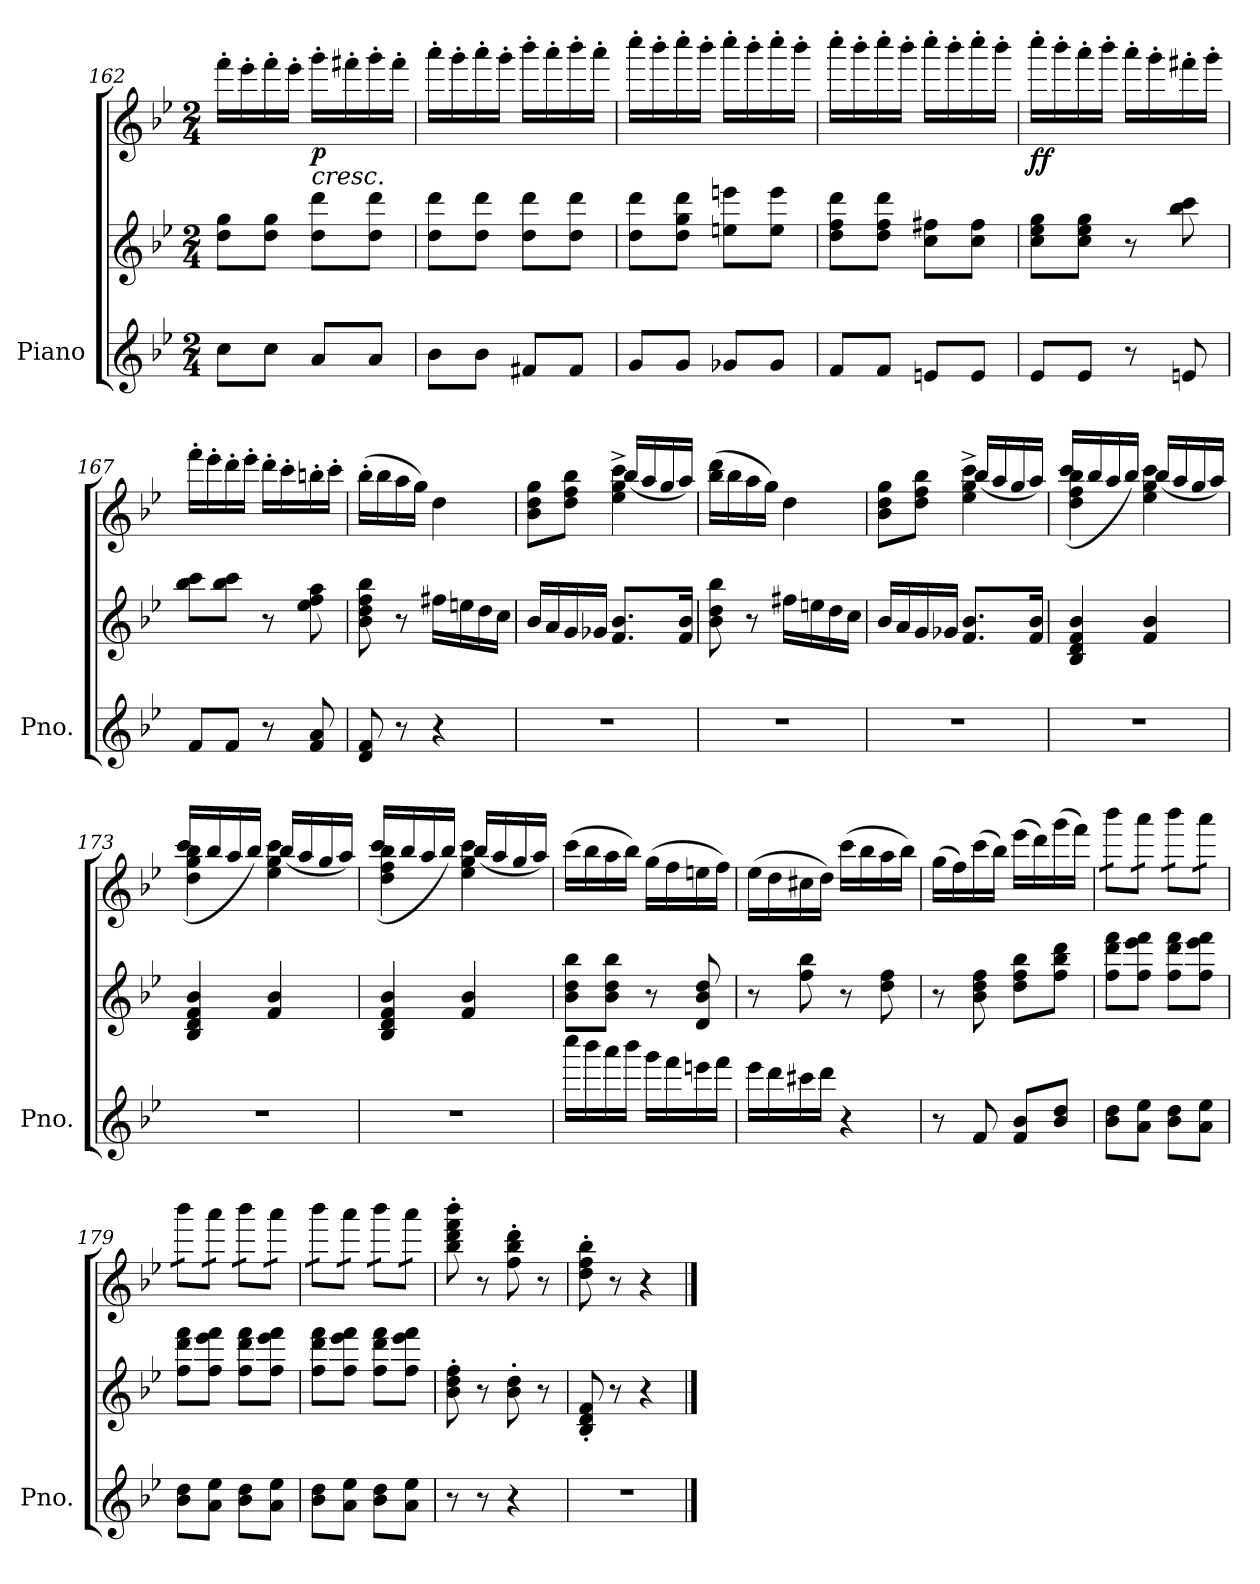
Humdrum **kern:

**kern	**kern	**kern	**dynam
*part1	*part1	*part1	*part1
*staff3	*staff2	*staff1	*staff1/2/3
*I"Piano	*	*	*
*I'Pno.	*	*	*
*clefG2	*clefG2	*clefG2	*
*k[b-e-]	*k[b-e-]	*k[b-e-]	*
*M2/4	*M2/4	*M2/4	*
=162	=162	=162	=162
8cc\L	8dd\ 8gg\L	16fff'\LL	.
.	.	16eee-'\	.
8cc\J	8dd\ 8gg\J	16fff'\	.
.	.	16eee-'\JJ	.
!	!	!LO:TX:b:i:t=cresc.	!
!	!	!	!LO:DY:b
8a/L	8dd\ 8ddd\L	16ggg'\LL	p
.	.	16fff#X'\	.
8a/J	8dd\ 8ddd\J	16ggg'\	.
.	.	16fff#'\JJ	.
=163	=163	=163	=163
8b-\L	8dd\ 8ddd\L	16aaa'\LL	.
.	.	16ggg'\	.
8b-\J	8dd\ 8ddd\J	16aaa'\	.
.	.	16ggg'\JJ	.
8f#X/L	8dd\ 8ddd\L	16bbb-'\LL	.
.	.	16aaa'\	.
8f#/J	8dd\ 8ddd\J	16bbb-'\	.
.	.	16aaa'\JJ	.
=164	=164	=164	=164
8g/L	8dd\ 8ddd\L	16cccc'\LL	.
.	.	16bbb-'\	.
8g/J	8dd\ 8gg\ 8ddd\J	16cccc'\	.
.	.	16bbb-'\JJ	.
8g-X/L	8een\ 8eeen\L	16cccc'\LL	.
.	.	16bbb-'\	.
8g-/J	8ee\ 8eee\J	16cccc'\	.
.	.	16bbb-'\JJ	.
!!LO:LB:g=z
=165	=165	=165	=165
8f/L	8dd\ 8ff\ 8ddd\L	16cccc'\LL	.
.	.	16bbb-'\	.
8f/J	8dd\ 8ff\ 8ddd\J	16cccc'\	.
.	.	16bbb-'\JJ	.
8en/L	8cc\ 8ff#X\L	16cccc'\LL	.
.	.	16bbb-'\	.
8e/J	8cc\ 8ff#\J	16cccc'\	.
.	.	16bbb-'\JJ	.
=166	=166	=166	=166
!	!	!	!LO:DY:b
8e-/L	8cc\ 8ee-\ 8gg\L	16cccc'\LL	ff
.	.	16bbb-'\	.
8e-/J	8cc\ 8ee-\ 8gg\J	16aaa'\	.
.	.	16bbb-'\JJ	.
8r	8r	16aaa'\LL	.
.	.	16ggg'\	.
8en/	8bb-\ 8ccc\	16fff#X'\	.
.	.	16ggg'\JJ	.
=167	=167	=167	=167
8f/L	8bb-\ 8ccc\L	16fff'\LL	.
.	.	16eee-'\	.
8f/J	8bb-\ 8ccc\J	16ddd'\	.
.	.	16eee-'\JJ	.
8r	8r	16ddd'\LL	.
.	.	16ccc'\	.
8f/ 8a/	8ee-\ 8ff\ 8aa\	16bbn'\	.
.	.	16ccc'\JJ	.
=168	=168	=168	=168
8d/ 8f/	8b-\ 8dd\ 8ff\ 8bb-\	(>16bb-'\LL	.
.	.	16bb-\	.
8r	8r	16aa\	.
.	.	16gg\JJ)	.
4r	16ff#X\LL	4dd\	.
.	16een\	.	.
.	16dd\	.	.
.	16cc\JJ	.	.
=169	=169	=169	=169
*	*	*^	*
2r	16b-/LL	8b-\ 8dd\ 8gg\L	4ryy	.
.	16a/	.	.	.
.	16g/	8dd\ 8ff\ 8bb-\J	.	.
.	16g-X/JJ	.	.	.
.	8.f/ 8.b-/L	4ee-\^ 4gg\^ 4ccc\^	(>16bb-/LL	.
.	.	.	16aa/	.
.	.	.	16gg/	.
.	16f/ 16b-/Jk	.	16aa/JJ)	.
*	*	*v	*v	*
=170	=170	=170	=170
2r	8b-\ 8dd\ 8bb-\	(>16bb-\ 16ddd\LL	.
.	.	16bb-\	.
.	8r	16aa\	.
.	.	16gg\JJ)	.
.	16ff#X\LL	4dd\	.
.	16een\	.	.
.	16dd\	.	.
.	16cc\JJ	.	.
!!LO:PB:g=z
=171	=171	=171	=171
*	*	*^	*
2r	16b-/LL	8b-\ 8dd\ 8gg\L	4ryy	.
.	16a/	.	.	.
.	16g/	8dd\ 8ff\ 8bb-\J	.	.
.	16g-X/JJ	.	.	.
.	8.f/ 8.b-/L	4ee-\^ 4gg\^ 4ccc\^	(>16bb-/LL	.
.	.	.	16aa/	.
.	.	.	16gg/	.
.	16f/ 16b-/Jk	.	16aa/JJ)	.
=172	=172	=172	=172	=172
2r	4B-/ 4d/ 4f/ 4b-/	4dd\ 4ff\ 4bb-\	(>16ccc/LL	.
.	.	.	16bb-/	.
.	.	.	16aa/	.
.	.	.	16bb-/JJ)	.
.	4f/ 4b-/	4ee-\ 4gg\ 4ccc\	(>16bb-/LL	.
.	.	.	16aa/	.
.	.	.	16gg/	.
.	.	.	16aa/JJ)	.
=173	=173	=173	=173	=173
2r	4B-/ 4d/ 4f/ 4b-/	4dd\ 4gg\ 4bb-\	(>16ccc/LL	.
.	.	.	16bb-/	.
.	.	.	16aa/	.
.	.	.	16bb-/JJ)	.
.	4f/ 4b-/	4ee-\ 4gg\ 4ccc\	(>16bb-/LL	.
.	.	.	16aa/	.
.	.	.	16gg/	.
.	.	.	16aa/JJ)	.
=174	=174	=174	=174	=174
2r	4B-/ 4d/ 4f/ 4b-/	4dd\ 4ff\ 4bb-\	(>16ccc/LL	.
.	.	.	16bb-/	.
.	.	.	16aa/	.
.	.	.	16bb-/JJ)	.
.	4f/ 4b-/	4ee-\ 4gg\ 4ccc\	(>16bb-/LL	.
.	.	.	16aa/	.
.	.	.	16gg/	.
.	.	.	16aa/JJ)	.
*	*	*v	*v	*
=175	=175	=175	=175
16cccc\LL	8b-\ 8dd\ 8bb-\L	(>16ccc\LL	.
16bbb-\	.	16bb-\	.
16aaa\	8b-\ 8dd\ 8bb-\J	16aa\	.
16bbb-\JJ	.	16bb-\JJ)	.
16ggg\LL	8r	(>16gg\LL	.
16fff\	.	16ff\	.
16eeen\	8d/ 8b-/ 8dd/	16een\	.
16fff\JJ	.	16ff\JJ)	.
!!LO:LB:g=z
=176	=176	=176	=176
16eee-\LL	8r	(>16ee-\LL	.
16ddd\	.	16dd\	.
16ccc#X\	8ff\ 8bb-\	16cc#X\	.
16ddd\JJ	.	16dd\JJ)	.
4r	8r	(>16ccc\LL	.
.	.	16bb-\	.
.	8dd\ 8ff\	16aa\	.
.	.	16bb-\JJ)	.
=177	=177	=177	=177
8r	8r	(>16gg\LL	.
.	.	16ff\)	.
8f/	8b-\ 8dd\ 8ff\	(>16ccc\	.
.	.	16bb-\JJ)	.
8f/ 8b-/L	8dd\ 8ff\ 8bb-\L	(>16eee-\LL	.
.	.	16ddd\)	.
8b-/ 8dd/J	8ff\ 8bb-\ 8ddd\J	(>16ggg\	.
.	.	16fff\JJ)	.
=178	=178	=178	=178
*	*	*tremolo	*
8b-\ 8dd\L	8ff\ 8ddd\ 8fff\L	16bbb-\LL	.
.	.	16bbb-\	.
8a\ 8ee-\J	8ff\ 8eee-\ 8fff\J	16aaa\	.
.	.	16aaa\JJ	.
8b-\ 8dd\L	8ff\ 8ddd\ 8fff\L	16bbb-\LL	.
.	.	16bbb-\	.
8a\ 8ee-\J	8ff\ 8eee-\ 8fff\J	16aaa\	.
.	.	16aaa\JJ	.
=179	=179	=179	=179
8b-\ 8dd\L	8ff\ 8ddd\ 8fff\L	16bbb-\LL	.
.	.	16bbb-\	.
8a\ 8ee-\J	8ff\ 8eee-\ 8fff\J	16aaa\	.
.	.	16aaa\JJ	.
8b-\ 8dd\L	8ff\ 8ddd\ 8fff\L	16bbb-\LL	.
.	.	16bbb-\	.
8a\ 8ee-\J	8ff\ 8eee-\ 8fff\J	16aaa\	.
.	.	16aaa\JJ	.
=180	=180	=180	=180
8b-\ 8dd\L	8ff\ 8ddd\ 8fff\L	16bbb-\LL	.
.	.	16bbb-\	.
8a\ 8ee-\J	8ff\ 8eee-\ 8fff\J	16aaa\	.
.	.	16aaa\JJ	.
8b-\ 8dd\L	8ff\ 8ddd\ 8fff\L	16bbb-\LL	.
.	.	16bbb-\	.
8a\ 8ee-\J	8ff\ 8eee-\ 8fff\J	16aaa\	.
.	.	16aaa\JJ	.
*	*	*Xtremolo	*
=181	=181	=181	=181
8r	8b-\' 8dd\' 8ff\'	8bb-\' 8ddd\' 8fff\' 8bbb-\'	.
8r	8r	8r	.
4r	8b-\' 8dd\'	8ff\' 8bb-\' 8ddd\'	.
.	8r	8r	.
=182	=182	=182	=182
2r	8B-/' 8d/' 8f/'	8dd\' 8ff\' 8bb-\'	.
.	8r	8r	.
.	4r	4r	.
==	==	==	==
*-	*-	*-	*-
